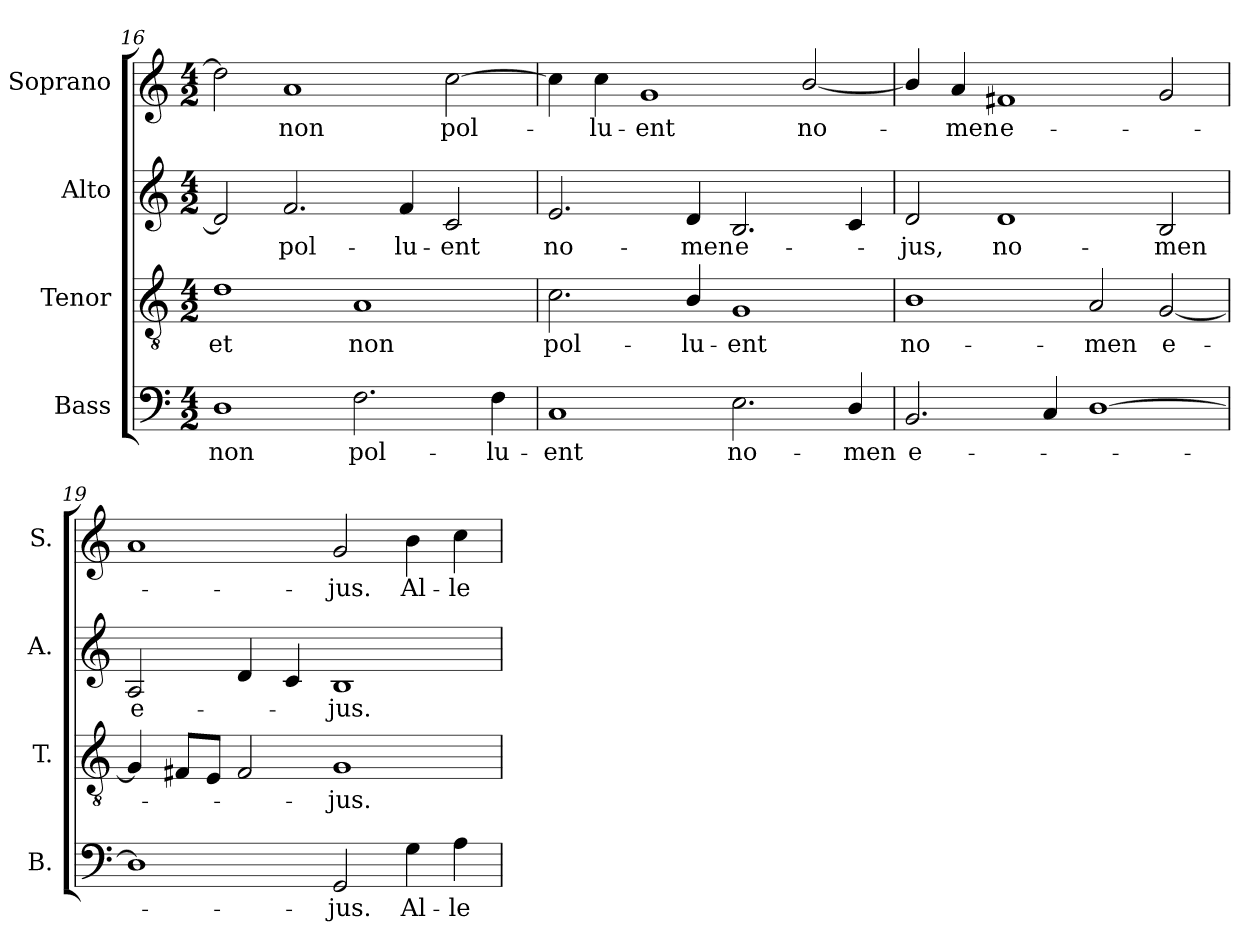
**kern	**text	**kern	**text	**kern	**text	**kern	**text
*part4	*part4	*part3	*part3	*part2	*part2	*part1	*part1
*staff4	*staff4	*staff3	*staff3	*staff2	*staff2	*staff1	*staff1
*I"Bass	*	*I"Tenor	*	*I"Alto	*	*I"Soprano	*
*I'B.	*	*I'T.	*	*I'A.	*	*I'S.	*
*clefF4	*	*clefGv2	*	*clefG2	*	*clefG2	*
*	*	*ITrd7c12	*	*	*	*	*
*k[]	*	*k[]	*	*k[]	*	*k[]	*
*C:	*	*C:	*	*C:	*	*C:	*
*M4/2	*	*M4/2	*	*M4/2	*	*M4/2	*
=16	=16	=16	=16	=16	=16	=16	=16
!	!LO:LY:b:color=#000000	!	!	!	!	!	!
!	!	!	!LO:LY:b:color=#000000	!	!	!	!
1Di	non	1Di	et	2di/]	.	2ddi\]	.
!	!	!	!	!	!LO:LY:b:color=#000000	!	!
!	!	!	!	!	!	!	!LO:LY:b:color=#000000
.	.	.	.	2.fi/	pol-	1ai	non
!	!LO:LY:b:color=#000000	!	!	!	!	!	!
!	!	!	!LO:LY:b:color=#000000	!	!	!	!
2.Fi\	pol-	1AAi	non	.	.	.	.
!	!	!	!	!	!LO:LY:b:color=#000000	!	!
.	.	.	.	4fi/	-lu-	.	.
!	!	!	!	!	!LO:LY:b:color=#000000	!	!
!	!	!	!	!	!	!	!LO:LY:b:color=#000000
.	.	.	.	2ci/	-ent	[2cci\	pol-
!	!LO:LY:b:color=#000000	!	!	!	!	!	!
4Fi\	-lu-	.	.	.	.	.	.
=17	=17	=17	=17	=17	=17	=17	=17
!	!LO:LY:b:color=#000000	!	!	!	!	!	!
!	!	!	!LO:LY:b:color=#000000	!	!	!	!
!	!	!	!	!	!LO:LY:b:color=#000000	!	!
1Ci	-ent	2.Ci\	pol-	2.ei/	no-	4cci\]	.
!	!	!	!	!	!	!	!LO:LY:b:color=#000000
.	.	.	.	.	.	4cci\	-lu-
!	!	!	!	!	!	!	!LO:LY:b:color=#000000
.	.	.	.	.	.	1gi	-ent
!	!	!	!LO:LY:b:color=#000000	!	!	!	!
!	!	!	!	!	!LO:LY:b:color=#000000	!	!
.	.	4BBi/	-lu-	4di/	-men	.	.
!	!LO:LY:b:color=#000000	!	!	!	!	!	!
!	!	!	!LO:LY:b:color=#000000	!	!	!	!
!	!	!	!	!	!LO:LY:b:color=#000000	!	!
2.Ei\	no-	1GGi	-ent	2.Bi/	e-	.	.
!	!	!	!	!	!	!	!LO:LY:b:color=#000000
.	.	.	.	.	.	[2bi/	no-
!	!LO:LY:b:color=#000000	!	!	!	!	!	!
4Di/	-men	.	.	4ci/	.	.	.
=18	=18	=18	=18	=18	=18	=18	=18
!	!LO:LY:b:color=#000000	!	!	!	!	!	!
!	!	!	!LO:LY:b:color=#000000	!	!	!	!
!	!	!	!	!	!LO:LY:b:color=#000000	!	!
2.BBi/	e-	1BBi	no-	2di/	-jus,	4bi/]	.
!	!	!	!	!	!	!	!LO:LY:b:color=#000000
.	.	.	.	.	.	4ai/	-men
!	!	!	!	!	!LO:LY:b:color=#000000	!	!
!	!	!	!	!	!	!	!LO:LY:b:color=#000000
.	.	.	.	1di	no-	1f#Xi	e-
4Ci/	.	.	.	.	.	.	.
!	!	!	!LO:LY:b:color=#000000	!	!	!	!
[1Di	.	2AAi/	-men	.	.	.	.
!	!	!	!LO:LY:b:color=#000000	!	!	!	!
!	!	!	!	!	!LO:LY:b:color=#000000	!	!
.	.	[2GGi/	e-	2Bi/	-men	2gi/	.
!!LO:PB:g=z
=19	=19	=19	=19	=19	=19	=19	=19
!	!	!	!	!	!LO:LY:b:color=#000000	!	!
1Di]	.	4GGi/]	.	2Ai/	e-	1ai	.
.	.	8FF#Xi/L	.	.	.	.	.
.	.	8EEi/J	.	.	.	.	.
.	.	2FF#i/	.	4di/	.	.	.
.	.	.	.	4ci/	.	.	.
!	!LO:LY:b:color=#000000	!	!	!	!	!	!
!	!	!	!LO:LY:b:color=#000000	!	!	!	!
!	!	!	!	!	!LO:LY:b:color=#000000	!	!
!	!	!	!	!	!	!	!LO:LY:b:color=#000000
2GGi/	-jus.	1GGi	-jus.	1Bi	-jus.	2gi/	-jus.
!	!LO:LY:b:color=#000000	!	!	!	!	!	!
!	!	!	!	!	!	!	!LO:LY:b:color=#000000
4Gi\	Al-	.	.	.	.	4bi\	Al-
!	!LO:LY:b:color=#000000	!	!	!	!	!	!
!	!	!	!	!	!	!	!LO:LY:b:color=#000000
4Ai\	-le-	.	.	.	.	4cci\	-le-
=	=	=	=	=	=	=	=
*-	*-	*-	*-	*-	*-	*-	*-
